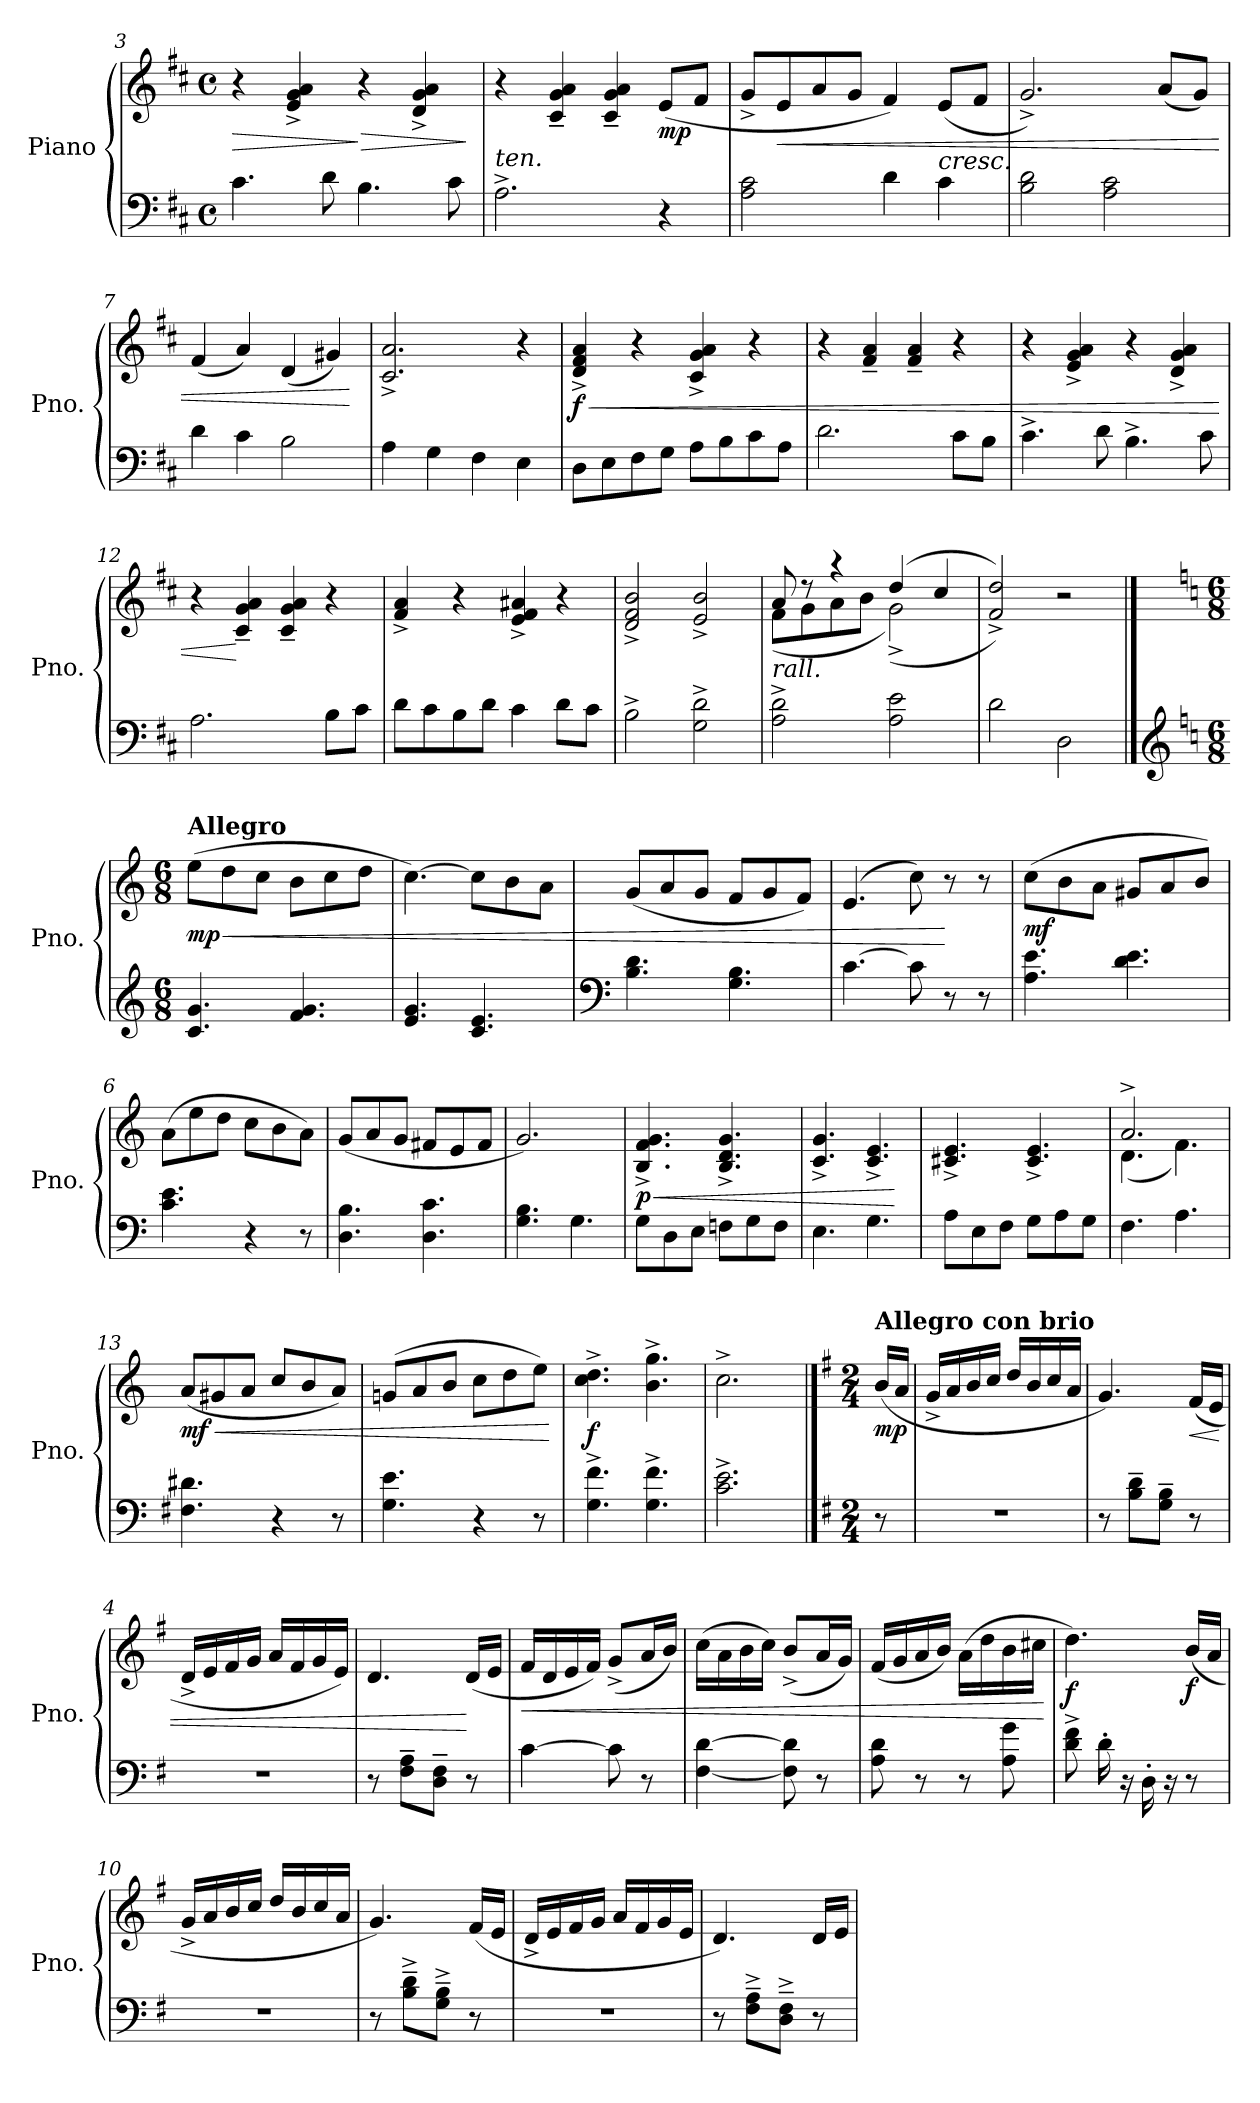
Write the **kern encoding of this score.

**kern	**kern	**dynam
*part1	*part1	*part1
*staff2	*staff1	*staff1/2
*I"Piano	*	*
*I'Pno.	*	*
*clefF4	*clefG2	*
*k[f#c#]	*k[f#c#]	*
*M4/4	*M4/4	*
*met(c)	*met(c)	*
=3	=3	=3
!	!	!LO:HP:b
4.c#\	4r	>
.	4e/^ 4g/^ 4a/^	.
8d\	.	.
!	!	!LO:HP:n=1:b
4.B<\	4r	] >
.	4d/^ 4g/^ 4a/^	.
8c#\	.	.
.	.	]
=4	=4	=4
!LO:TX:a:i:t=ten.	!	!
2.A<^\	4r	.
.	4c#/~ 4g/~ 4a/~	.
.	4c#/~ 4g/~ 4a/~	.
!	!	!LO:DY:b
4r	(<8e/L	mp
.	8f#/J	.
!!LO:PB:g=z
=5	=5	=5
2A\< 2c#\<	8g^/L	.
!	!	!LO:HP:b
.	8e/	<
.	8a/	.
.	8g/J	.
4d\	4f#/)	.
!	!LO:TX:b:i:t=cresc.	!
4c#\	(<8e/L	.
.	8f#/J	.
=6	=6	=6
2B\< 2d\<	2.g^/)	.
2A\< 2c#\<	.	.
.	(<8a/L	.
.	8g/J)	.
=7	=7	=7
4d\	(<4f#/	.
4c#\	4a/)	.
2B\	(<4d/	.
.	4g#X/)	.
.	.	[
=8	=8	=8
4A<\	2.c#/^ 2.a/^	.
4G\	.	.
4F#\	.	.
4E\	4r	.
!!LO:LB:g=z
=9	=9	=9
!	!	!LO:HP:b
!	!	!LO:DY:n=1:b
8D\L	4d/^ 4f#/^ 4a/^	< f
8E\	.	.
8F#\	4r	.
8G\J	.	.
8A<\L	4c#/^ 4g/^ 4a/^	.
8B<\	.	.
8c#\	4r	.
8A<\J	.	.
=10	=10	=10
2.d\	4r	.
.	4f#/~ 4a/~	.
.	4f#/~ 4a/~	.
8c#\L	4r	.
8B\J	.	.
=11	=11	=11
4.c#^\	4r	.
.	4e/^ 4g/^ 4a/^	.
8d\	.	.
4.B<^\	4r	.
.	4d/^ 4g/^ 4a/^	.
8c#\	.	.
=12	=12	=12
2.A<\	4r	.
.	4c#/~ 4g/~ 4a/~	[
.	4c#/~ 4g/~ 4a/~	.
8B\L	4r	.
8c#\J	.	.
!!LO:LB:g=z
=13	=13	=13
8d\L	4f#/^ 4a/^	.
8c#\	.	.
8B\	4r	.
8d<\J	.	.
4c#\	4e/^ 4f#/^ 4a#X/^	.
8d\L	4r	.
8c#\J	.	.
=14	=14	=14
2B^\	2d/^ 2f#/^ 2b/^	.
2G\<^ 2d\<^	2e/^ 2b/^	.
=15	=15	=15
*	*^	*
!	!LO:TX:b:i:t=rall.	!	!
2A\<^ 2d\<^	8a/	(<8f#\L	.
.	8r	8g<\	.
.	4r	8a\	.
.	.	8b\J	.
2A\ 2e\	(>4dd/	(<2g^\)	.
.	4cc#/	.	.
*	*v	*v	*
=16	=16	=16
2d<\	2f#/^ 2dd/^))	.
2D\	2r	.
!!LO:LB:g=z
==1	==1	==1
*clefG2	*	*
*k[]	*k[]	*
*M6/8	*M6/8	*
!	!LO:TX:a:B:t=Allegro	!
!	!	!LO:HP:b
!	!	!LO:DY:n=1:b
4.c/< 4.g/<	(>8ee\L	< mp
.	8dd\	.
.	8cc\J	.
4.f/< 4.g/<	8b\L	.
.	8cc\	.
.	8dd\J	.
=2	=2	=2
4.e/< 4.g/<	[4.cc\)	.
4.c/< 4.e/<	8cc\L]	.
.	8b\	.
.	8a\J	.
=3	=3	=3
*clefF4	*	*
4.B\< 4.d\<	(<8g/L	.
.	8a/	.
.	8g/J	.
4.G\< 4.B\<	8f/L	.
.	8g/	.
.	8f/J)	.
=4	=4	=4
[4.c\	(>4.e/	.
8c\]	8cc\)	.
8r	8r	[
8r	8r	.
=5	=5	=5
!	!	!LO:DY:b
4.A\< 4.e\<	(>8cc\L	mf
.	8b\	.
.	8a\J	.
4.d\< 4.e\<	8g#X/L	.
.	8a/	.
.	8b/J)	.
!!LO:LB:g=z
=6	=6	=6
4.c\< 4.e\<	(>8a\L	.
.	8ee\	.
.	8dd\J	.
4r	8cc\L	.
.	8b\	.
8r	8a\J)	.
=7	=7	=7
4.D\< 4.B\<	(<8g/L	.
.	8a/	.
.	8g/J	.
4.D\< 4.c\<	8f#X/L	.
.	8e/	.
.	8f#/J	.
=8	=8	=8
4.G\< 4.B\<	2.g/)	.
4.G<\	.	.
=9	=9	=9
!	!	!LO:HP:b
!	!	!LO:DY:n=1:b
8G<\L	4.B/^ 4.f/^ 4.g/^	< p
8D<\	.	.
8E\J	.	.
8Fn\L	4.B/^ 4.d/^ 4.g/^	.
8G\	.	.
8F\J	.	.
=10	=10	=10
4.E<\	4.c/^ 4.g/^	.
4.G<\	4.c/^ 4.e/^	.
.	.	[
!!LO:PB:g=z
=11	=11	=11
8A<\L	4.c#X/^ 4.e/^	.
8E<\	.	.
8F\J	.	.
8G\L	4.c#/^ 4.e/^	.
8A\	.	.
8G\J	.	.
=12	=12	=12
*	*^	*
4.F\	2.a/yy^ 2.a/^	(<4.d\	.
4.A\	.	4.f\)	.
=13	=13	=13	=13
!	!	!	!LO:HP:b
!	!	!	!LO:DY:n=1:b
*	*v	*v	*
4.F#X\< 4.d#X\<	(<8a/L	< mf
.	8g#X/	.
.	8a/J	.
4r	8cc/L	.
.	8b/	.
8r	8a/J)	.
=14	=14	=14
4.G\< 4.e\<	(>8gn/L	.
.	8a/	.
.	8b/J	.
4r	8cc\L	.
.	8dd\	.
8r	8ee\J)	.
.	.	[
=15	=15	=15
!	!	!LO:DY:b
4.G\<^ 4.f\<^	4.cc\^ 4.dd\^	f
4.G\^ 4.f\^	4.b\^ 4.gg\^	.
=16	=16	=16
2.c\<^ 2.e\<^	2.cc^\	.
!!LO:LB:g=z
==1	==1	==1
*k[f#]	*k[f#]	*
*M2/4	*M2/4	*
!	!LO:TX:a:B:t=Allegro con brio	!
!	!	!LO:DY:b
8r	(<16b/LL	mp
.	16a/JJ	.
=2	=2	=2
2r	16g^/LL	.
.	16a/	.
.	16b/	.
.	16cc/JJ	.
.	16dd/LL	.
.	16b/	.
.	16cc/	.
.	16a/JJ	.
=3	=3	=3
8r	4.g/)	.
8B\<~ 8d\<~L	.	.
8G\<~ 8B\<~J	.	.
!	!	!LO:HP:b
8r	(<16f#/LL	<
.	16e/JJ	.
=4	=4	=4
2r	16d^/LL	.
.	16e/	.
.	16f#/	.
.	16g/JJ	.
.	16a/LL	.
.	16f#/	.
.	16g/	.
.	16e/JJ)	.
=5	=5	=5
8r	4.d/	.
8F#\<~ 8A\<~L	.	.
8D\<~ 8F#\<~J	.	.
8r	(<16d/LL	[
.	16e/JJ	.
!!LO:LB:g=z
=6	=6	=6
!	!	!LO:HP:b
[4c<\	16f#/LL	<
.	16d/	.
.	16e/	.
.	16f#/JJ)	.
8c<\]	(<8g^/L	.
8r	16a/L	.
.	16b/JJ)	.
=7	=7	=7
[4F#\< [4d\<	(>16cc\LL	.
.	16a\	.
.	16b\	.
.	16cc\JJ)	.
8F#\] 8d\]	(<8b^/L	.
8r	16a/L	.
.	16g/JJ)	.
=8	=8	=8
8A\ 8d\	(<16f#/LL	.
.	16g/	.
8r	16a/	.
.	16b/JJ)	.
8r	(>16a\LL	.
.	16dd\	.
8A\< 8g\<	16b\	.
.	16cc#X\JJ	.
.	.	[
=9	=9	=9
!	!	!LO:DY:b
8d\<^ 8f#\<^	4.dd\)	f
16d<'\	.	.
16r	.	.
16D'\	.	.
16r	.	.
!	!	!LO:DY:b
8r	(<16b/LL	f
.	16a/JJ	.
!!LO:LB:g=z
=10	=10	=10
2r	16g^/LL	.
.	16a/	.
.	16b/	.
.	16cc/JJ	.
.	16dd/LL	.
.	16b/	.
.	16cc/	.
.	16a/JJ	.
=11	=11	=11
8r	4.g/)	.
8B\<~^ 8d\<~^L	.	.
8G\<~^ 8B\<~^J	.	.
8r	(<16f#/LL	.
.	16e/JJ	.
=12	=12	=12
2r	16d^/LL	.
.	16e/	.
.	16f#/	.
.	16g/JJ	.
.	16a/LL	.
.	16f#/	.
.	16g/	.
.	16e/JJ	.
=13	=13	=13
8r	4.d/)	.
8F#\<~^< 8A\<~^<L	.	.
8D\<~^ 8F#\<~^J	.	.
8r	16d/LL	.
.	16e/JJ	.
=	=	=
*-	*-	*-
